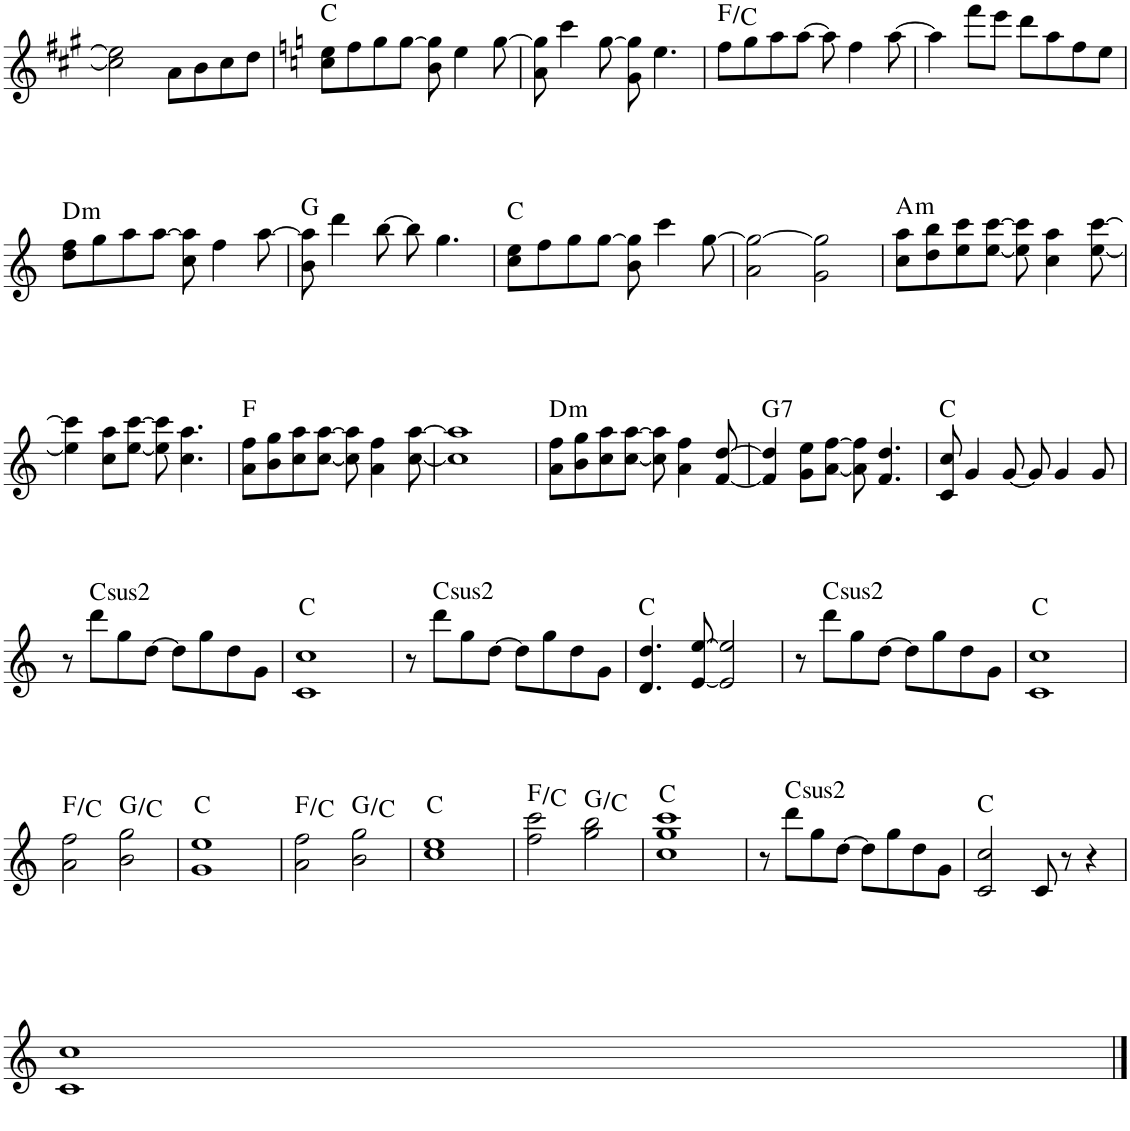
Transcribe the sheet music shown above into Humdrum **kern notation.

**kern	**harte
*part1	*part1
*staff1	*
*I"Piano	*
*I'Pno.	*
!!LO:PB:g=z
*clefG2	*
*k[f#c#g#]	*
*M4/4	*
=38	=38
2cc#\] 2ee\]	.
8a\L	.
8b\	.
8cc#\	.
8dd\J	.
=39	=39
*k[]	*
8cc\ 8ee\L	C:maj
8ff\	.
8gg\	.
[8gg\J	.
8b\ 8gg\]	.
4ee\	.
[8gg\	.
=40	=40
8a\ 8gg\]	.
4ccc\	.
[8gg\	.
8g\ 8gg\]	.
4.ee\	.
=41	=41
8ff\L	F:maj/5
8gg\	.
8aa\	.
[8aa\J	.
8aa\]	.
4ff\	.
[8aa\	.
=42	=42
4aa\]	.
8fff\L	.
8eee\J	.
8ddd\L	.
8aa\	.
8ff\	.
8ee\J	.
!!LO:LB:g=z
=43	=43
!	!LO:H:kt=m
8dd\ 8ff\L	D:min
8gg\	.
8aa\	.
[8aa\J	.
8cc\ 8aa\]	.
4ff\	.
[8aa\	.
=44	=44
8b\ 8aa\]	G:maj
4ddd\	.
[8bb\	.
8bb\]	.
4.gg\	.
=45	=45
8cc\ 8ee\L	C:maj
8ff\	.
8gg\	.
[8gg\J	.
8b\ 8gg\]	.
4ccc\	.
[8gg\	.
=46	=46
2a\ 2gg\_	.
2g\ 2gg\]	.
=47	=47
!	!LO:H:kt=m
8cc\ 8aa\L	A:min
8dd\ 8bb\	.
8ee\ 8ccc\	.
[8ee\ [8ccc\J	.
8ee\] 8ccc\]	.
4cc\ 4aa\	.
[8ee\ [8ccc\	.
!!LO:LB:g=z
=48	=48
4ee\] 4ccc\]	.
8cc\ 8aa\L	.
[8ee\ [8ccc\J	.
8ee\] 8ccc\]	.
4.cc\ 4.aa\	.
=49	=49
8a\ 8ff\L	F:maj
8b\ 8gg\	.
8cc\ 8aa\	.
[8cc\ [8aa\J	.
8cc\] 8aa\]	.
4a\ 4ff\	.
[8cc\ [8aa\	.
=50	=50
1cc] 1aa]	.
=51	=51
!	!LO:H:kt=m
8a\ 8ff\L	D:min
8b\ 8gg\	.
8cc\ 8aa\	.
[8cc\ [8aa\J	.
8cc\] 8aa\]	.
4a\ 4ff\	.
[8f/ [8dd/	.
=52	=52
!	!LO:H:kt=7
4f/] 4dd/]	G:7
8g\ 8ee\L	.
[8a\ [8ff\J	.
8a\] 8ff\]	.
4.f/ 4.dd/	.
=53	=53
8c/ 8cc/	C:maj
4g/	.
[8g/	.
8g/]	.
4g/	.
8g/	.
!!LO:LB:g=z
=54	=54
8r	.
!	!LO:H:kt=2
8ddd\L	C:(1,2,5)
8gg\	.
[8dd\J	.
8dd\L]	.
8gg\	.
8dd\	.
8g\J	.
=55	=55
1c 1cc	C:maj
=56	=56
8r	.
!	!LO:H:kt=2
8ddd\L	C:(1,2,5)
8gg\	.
[8dd\J	.
8dd\L]	.
8gg\	.
8dd\	.
8g\J	.
=57	=57
4.d/ 4.dd/	C:maj
[8e/ [8ee/	.
2e/] 2ee/]	.
=58	=58
8r	.
!	!LO:H:kt=2
8ddd\L	C:(1,2,5)
8gg\	.
[8dd\J	.
8dd\L]	.
8gg\	.
8dd\	.
8g\J	.
=59	=59
1c 1cc	C:maj
!!LO:LB:g=z
=60	=60
2a\ 2ff\	F:maj/5
2b\ 2gg\	G:maj/4
=61	=61
1g 1ee	C:maj
=62	=62
2a\ 2ff\	F:maj/5
2b\ 2gg\	G:maj/4
=63	=63
1cc 1ee	C:maj
=64	=64
2ff\ 2ccc\	F:maj/5
2gg\ 2bb\	G:maj/4
=65	=65
1cc 1gg 1ccc	C:maj
=66	=66
8r	.
!	!LO:H:kt=2
8ddd\L	C:(1,2,5)
8gg\	.
[8dd\J	.
8dd\L]	.
8gg\	.
8dd\	.
8g\J	.
=67	=67
2c/ 2cc/	C:maj
8c/	.
8r	.
4r	.
!!LO:LB:g=z
=68	=68
1c 1cc	.
==	==
*-	*-
